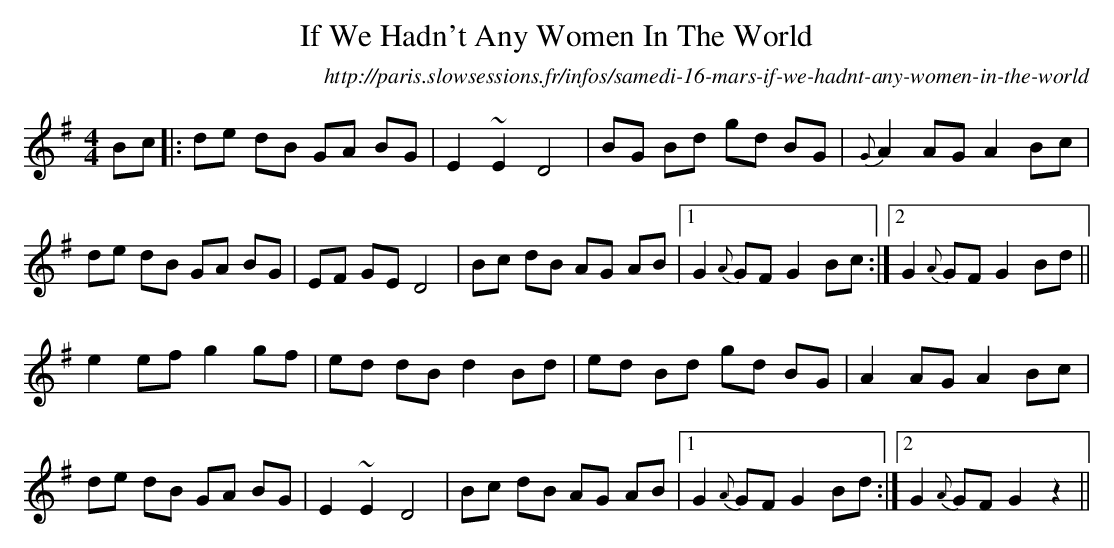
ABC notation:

X:1
T: If We Hadn't Any Women In The World
O:http://paris.slowsessions.fr/infos/samedi-16-mars-if-we-hadnt-any-women-in-the-world
M: 4/4
L: 1/8
K: Gmaj
Bc |: de dB GA BG | E2 ~E2 D4  | BG Bd gd BG | {G}A2 AG A2 Bc |
de dB GA BG | EF GE D4  | Bc dB AG AB |1 G2 {A}GF G2 Bc :|2 G2 {A}GF G2 Bd ||
e2 ef g2 gf | ed dB d2 Bd | ed Bd gd BG | A2 AG A2 Bc |
de dB GA BG | E2 ~E2 D4 | Bc dB AG AB |1 G2 {A}GF G2 Bd :|2 G2 {A}GF G2 z2 ||
